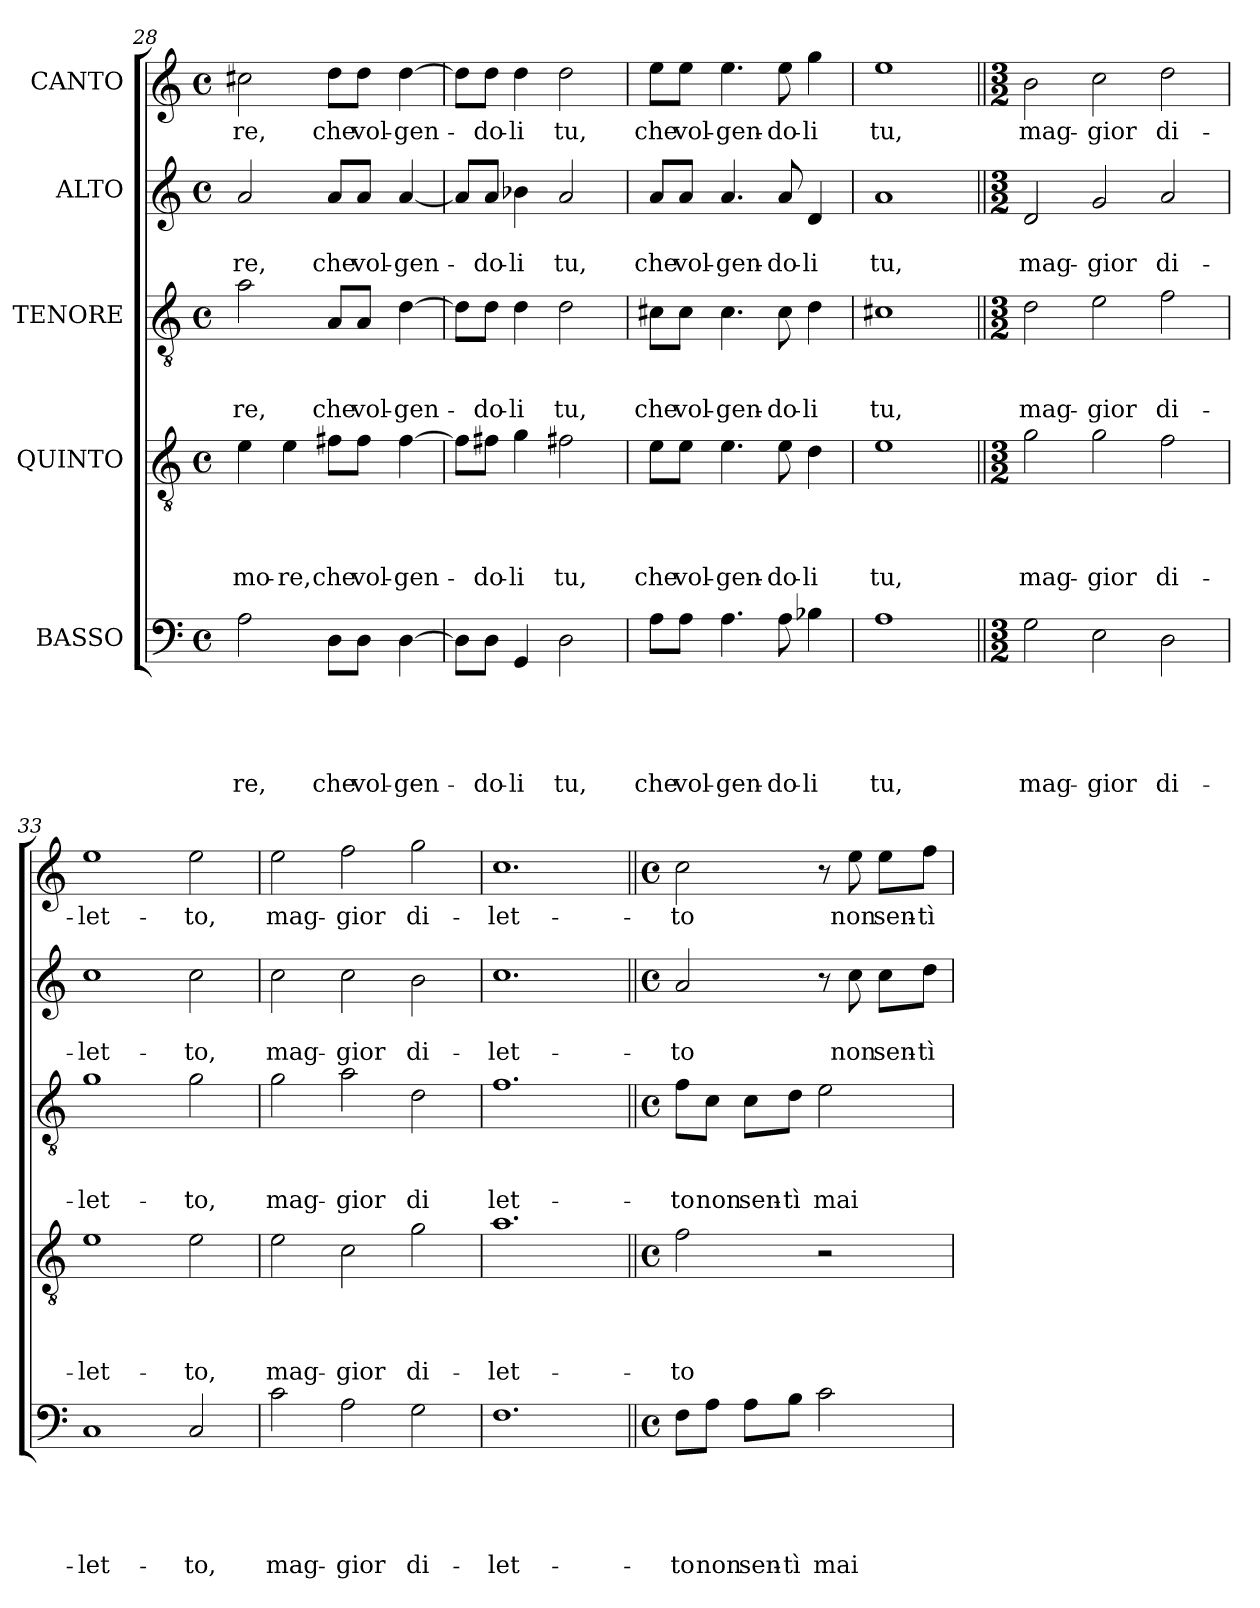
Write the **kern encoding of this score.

**kern	**text	**text	**text	**text	**text	**kern	**text	**text	**text	**text	**kern	**text	**text	**text	**kern	**text	**text	**kern	**text
*part5	*part5	*part5	*part5	*part5	*part5	*part4	*part4	*part4	*part4	*part4	*part3	*part3	*part3	*part3	*part2	*part2	*part2	*part1	*part1
*staff5	*staff5	*staff5	*staff5	*staff5	*staff5	*staff4	*staff4	*staff4	*staff4	*staff4	*staff3	*staff3	*staff3	*staff3	*staff2	*staff2	*staff2	*staff1	*staff1
*I"BASSO	*	*	*	*	*	*I"QUINTO	*	*	*	*	*I"TENORE	*	*	*	*I"ALTO	*	*	*I"CANTO	*
*clefF4	*	*	*	*	*	*clefGv2	*	*	*	*	*clefGv2	*	*	*	*clefG2	*	*	*clefG2	*
*k[]	*	*	*	*	*	*k[]	*	*	*	*	*k[]	*	*	*	*k[]	*	*	*k[]	*
*C:	*	*	*	*	*	*C:	*	*	*	*	*C:	*	*	*	*C:	*	*	*C:	*
*M4/4	*	*	*	*	*	*M4/4	*	*	*	*	*M4/4	*	*	*	*M4/4	*	*	*M4/4	*
*met(c)	*	*	*	*	*	*met(c)	*	*	*	*	*met(c)	*	*	*	*met(c)	*	*	*met(c)	*
=28	=28	=28	=28	=28	=28	=28	=28	=28	=28	=28	=28	=28	=28	=28	=28	=28	=28	=28	=28
!	!	!	!	!	!LO:LY:b	!	!	!	!	!LO:LY:b	!	!	!	!LO:LY:b	!	!	!LO:LY:b	!	!LO:LY:b
2A\	.	.	.	.	-re,	4e\	.	.	.	-mo-	2a\	.	.	-re,	2a/	.	-re,	2cc#X\	-re,
!	!	!	!	!	!	!	!	!	!	!LO:LY:b:rj	!	!	!	!	!	!	!	!	!
.	.	.	.	.	.	4e\	.	.	.	-re,	.	.	.	.	.	.	.	.	.
!	!	!	!	!	!LO:LY:b	!	!	!	!	!LO:LY:b	!	!	!	!LO:LY:b	!	!	!LO:LY:b	!	!LO:LY:b
8D\L	.	.	.	.	che	8f#X\L	.	.	.	che	8A/L	.	.	che	8a/L	.	che	8dd\L	che
!	!	!	!	!	!LO:LY:b	!	!	!	!	!LO:LY:b	!	!	!	!LO:LY:b	!	!	!LO:LY:b	!	!LO:LY:b
8D\J	.	.	.	.	vol-	8f#i\J	.	.	.	vol-	8A/J	.	.	vol-	8a/J	.	vol-	8dd\J	vol-
!	!	!	!	!	!LO:LY:b	!	!	!	!	!LO:LY:b	!	!	!	!LO:LY:b	!	!	!LO:LY:b	!	!LO:LY:b
[>4D\	.	.	.	.	-gen-	[>4f#i\	.	.	.	-gen-	[>4d\	.	.	-gen-	[<4a/	.	-gen-	[>4dd\	-gen-
=29	=29	=29	=29	=29	=29	=29	=29	=29	=29	=29	=29	=29	=29	=29	=29	=29	=29	=29	=29
8D\L]	.	.	.	.	.	8f#i\L]	.	.	.	.	8d\L]	.	.	.	8a/L]	.	.	8dd\L]	.
!	!	!	!	!	!LO:LY:b	!	!	!	!	!LO:LY:b	!	!	!	!LO:LY:b	!	!	!LO:LY:b	!	!LO:LY:b
8D\J	.	.	.	.	-do-	8f#i\J	.	.	.	-do-	8d\J	.	.	-do-	8a/J	.	-do-	8dd\J	-do-
!	!	!	!	!	!LO:LY:b	!	!	!	!	!LO:LY:b	!	!	!	!LO:LY:b	!	!	!LO:LY:b	!	!LO:LY:b
4GG/	.	.	.	.	-li	4g\	.	.	.	-li	4d\	.	.	-li	4b-X\	.	-li	4dd\	-li
!	!	!	!	!	!LO:LY:b	!	!	!	!	!LO:LY:b	!	!	!	!LO:LY:b	!	!	!LO:LY:b	!	!LO:LY:b
2D\	.	.	.	.	tu,	2f#X\	.	.	.	tu,	2d\	.	.	tu,	2a/	.	tu,	2dd\	tu,
=30	=30	=30	=30	=30	=30	=30	=30	=30	=30	=30	=30	=30	=30	=30	=30	=30	=30	=30	=30
!	!	!	!	!	!LO:LY:b	!	!	!	!	!LO:LY:b	!	!	!	!LO:LY:b	!	!	!LO:LY:b	!	!LO:LY:b
8A\L	.	.	.	.	che	8e\L	.	.	.	che	8c#X\L	.	.	che	8a/L	.	che	8ee\L	che
!	!	!	!	!	!LO:LY:b	!	!	!	!	!LO:LY:b	!	!	!	!LO:LY:b	!	!	!LO:LY:b	!	!LO:LY:b
8A\J	.	.	.	.	vol-	8e\J	.	.	.	vol-	8c#i\J	.	.	vol-	8a/J	.	vol-	8ee\J	vol-
!	!	!	!	!	!LO:LY:b	!	!	!	!	!LO:LY:b	!	!	!	!LO:LY:b	!	!	!LO:LY:b	!	!LO:LY:b
4.A\	.	.	.	.	-gen-	4.e\	.	.	.	-gen-	4.c#i\	.	.	-gen-	4.a/	.	-gen-	4.ee\	-gen-
!	!	!	!	!	!LO:LY:b	!	!	!	!	!LO:LY:b	!	!	!	!LO:LY:b	!	!	!LO:LY:b	!	!LO:LY:b
8A\	.	.	.	.	-do-	8e\	.	.	.	-do-	8c#i\	.	.	-do-	8a/	.	-do-	8ee\	-do-
!	!	!	!	!	!LO:LY:b	!	!	!	!	!LO:LY:b	!	!	!	!LO:LY:b	!	!	!LO:LY:b	!	!LO:LY:b
4B-X\	.	.	.	.	-li	4d\	.	.	.	-li	4d\	.	.	-li	4d/	.	-li	4gg\	-li
=31	=31	=31	=31	=31	=31	=31	=31	=31	=31	=31	=31	=31	=31	=31	=31	=31	=31	=31	=31
!	!	!	!	!	!LO:LY:b	!	!	!	!	!LO:LY:b	!	!	!	!LO:LY:b	!	!	!LO:LY:b	!	!LO:LY:b
1A	.	.	.	.	tu,	1e	.	.	.	tu,	1c#X	.	.	tu,	1a	.	tu,	1ee	tu,
!!LO:LB:g=z
=32||	=32||	=32||	=32||	=32||	=32||	=32||	=32||	=32||	=32||	=32||	=32||	=32||	=32||	=32||	=32||	=32||	=32||	=32||	=32||
*M3/2	*	*	*	*	*	*M3/2	*	*	*	*	*M3/2	*	*	*	*M3/2	*	*	*M3/2	*
!	!	!	!	!	!LO:LY:b	!	!	!	!	!LO:LY:b	!	!	!	!LO:LY:b	!	!	!LO:LY:b	!	!LO:LY:b
2G\	.	.	.	.	mag-	2g\	.	.	.	mag-	2d\	.	.	mag-	2d/	.	mag-	2b\	mag-
!	!	!	!	!	!LO:LY:b	!	!	!	!	!LO:LY:b	!	!	!	!LO:LY:b	!	!	!LO:LY:b	!	!LO:LY:b
2E\	.	.	.	.	-gior	2g\	.	.	.	-gior	2e\	.	.	-gior	2g/	.	-gior	2cc\	-gior
!	!	!	!	!	!LO:LY:b	!	!	!	!	!LO:LY:b	!	!	!	!LO:LY:b	!	!	!LO:LY:b	!	!LO:LY:b
2D\	.	.	.	.	di-	2f\	.	.	.	di-	2f\	.	.	di-	2a/	.	di-	2dd\	di-
=33	=33	=33	=33	=33	=33	=33	=33	=33	=33	=33	=33	=33	=33	=33	=33	=33	=33	=33	=33
!	!	!	!	!	!LO:LY:b	!	!	!	!	!LO:LY:b	!	!	!	!LO:LY:b	!	!	!LO:LY:b	!	!LO:LY:b
1C	.	.	.	.	-let-	1e	.	.	.	-let-	1g	.	.	-let-	1cc	.	-let-	1ee	-let-
!	!	!	!	!	!LO:LY:b	!	!	!	!	!LO:LY:b	!	!	!	!LO:LY:b	!	!	!LO:LY:b	!	!LO:LY:b
2C/	.	.	.	.	-to,	2e\	.	.	.	-to,	2g\	.	.	-to,	2cc\	.	-to,	2ee\	-to,
=34	=34	=34	=34	=34	=34	=34	=34	=34	=34	=34	=34	=34	=34	=34	=34	=34	=34	=34	=34
!	!	!	!	!	!LO:LY:b	!	!	!	!	!LO:LY:b	!	!	!	!LO:LY:b	!	!	!LO:LY:b	!	!LO:LY:b
2c\	.	.	.	.	mag-	2e\	.	.	.	mag-	2g\	.	.	mag-	2cc\	.	mag-	2ee\	mag-
!	!	!	!	!	!LO:LY:b	!	!	!	!	!LO:LY:b	!	!	!	!LO:LY:b	!	!	!LO:LY:b	!	!LO:LY:b
2A\	.	.	.	.	-gior	2c\	.	.	.	-gior	2a\	.	.	-gior	2cc\	.	-gior	2ff\	-gior
!	!	!	!	!	!LO:LY:b	!	!	!	!	!LO:LY:b	!	!	!	!LO:LY:b	!	!	!LO:LY:b	!	!LO:LY:b
2G\	.	.	.	.	di-	2g\	.	.	.	di-	2d\	.	.	di	2b\	.	di-	2gg\	di-
=35	=35	=35	=35	=35	=35	=35	=35	=35	=35	=35	=35	=35	=35	=35	=35	=35	=35	=35	=35
!	!	!	!	!	!LO:LY:b	!	!	!	!	!LO:LY:b	!	!	!	!LO:LY:b	!	!	!LO:LY:b	!	!LO:LY:b
1.F	.	.	.	.	-let-	1.a	.	.	.	-let-	1.f	.	.	let-	1.cc	.	-let-	1.cc	-let-
=36||	=36||	=36||	=36||	=36||	=36||	=36||	=36||	=36||	=36||	=36||	=36||	=36||	=36||	=36||	=36||	=36||	=36||	=36||	=36||
*M4/4	*	*	*	*	*	*M4/4	*	*	*	*	*M4/4	*	*	*	*M4/4	*	*	*M4/4	*
*met(c)	*	*	*	*	*	*met(c)	*	*	*	*	*met(c)	*	*	*	*met(c)	*	*	*met(c)	*
!	!	!	!	!	!LO:LY:b	!	!	!	!	!LO:LY:b	!	!	!	!LO:LY:b	!	!	!LO:LY:b	!	!LO:LY:b
8F\L	.	.	.	.	-to	2f\	.	.	.	-to	8f\L	.	.	-to	2a/	.	-to	2cc\	-to
!	!	!	!	!	!LO:LY:b	!	!	!	!	!	!	!	!	!LO:LY:b	!	!	!	!	!
8A\J	.	.	.	.	non	.	.	.	.	.	8c\J	.	.	non	.	.	.	.	.
!	!	!	!	!	!LO:LY:b	!	!	!	!	!	!	!	!	!LO:LY:b	!	!	!	!	!
8A\L	.	.	.	.	sen-	.	.	.	.	.	8c\L	.	.	sen-	.	.	.	.	.
!	!	!	!	!	!LO:LY:b:rj	!	!	!	!	!	!	!	!	!LO:LY:b:rj	!	!	!	!	!
8B\J	.	.	.	.	-tì	.	.	.	.	.	8d\J	.	.	-tì	.	.	.	.	.
!	!	!	!	!	!LO:LY:b	!	!	!	!	!	!	!	!	!LO:LY:b	!	!	!	!	!
2c\	.	.	.	.	mai	2r	.	.	.	.	2e\	.	.	mai	8r	.	.	8r	.
!	!	!	!	!	!	!	!	!	!	!	!	!	!	!	!	!	!LO:LY:b	!	!LO:LY:b
.	.	.	.	.	.	.	.	.	.	.	.	.	.	.	8cc\	.	non	8ee\	non
!	!	!	!	!	!	!	!	!	!	!	!	!	!	!	!	!	!LO:LY:b	!	!LO:LY:b
.	.	.	.	.	.	.	.	.	.	.	.	.	.	.	8cc\L	.	sen-	8ee\L	sen-
!	!	!	!	!	!	!	!	!	!	!	!	!	!	!	!	!	!LO:LY:b:rj	!	!LO:LY:b:rj
.	.	.	.	.	.	.	.	.	.	.	.	.	.	.	8dd\J	.	-tì	8ff\J	-tì
=	=	=	=	=	=	=	=	=	=	=	=	=	=	=	=	=	=	=	=
*-	*-	*-	*-	*-	*-	*-	*-	*-	*-	*-	*-	*-	*-	*-	*-	*-	*-	*-	*-
